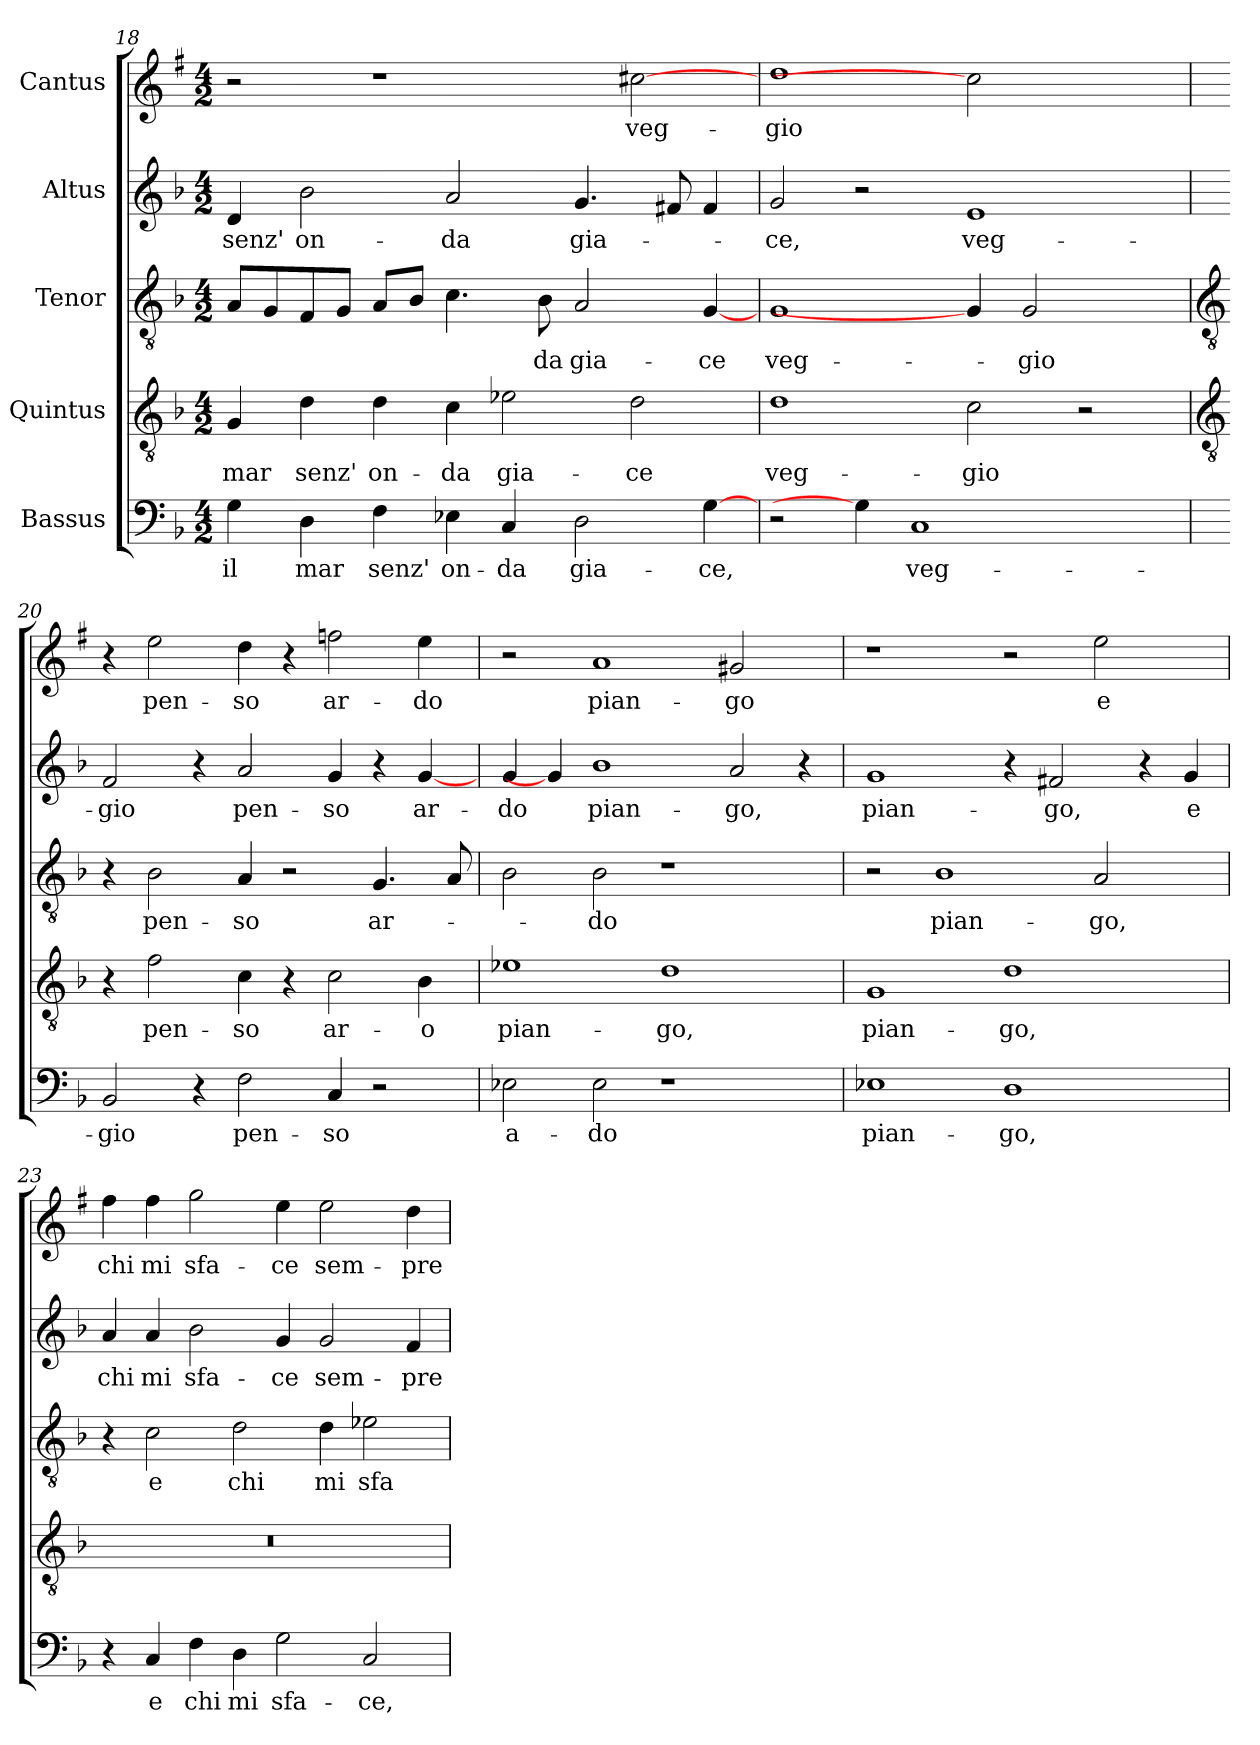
**kern	**text	**kern	**text	**kern	**text	**kern	**text	**kern	**text
*part5	*part5	*part4	*part4	*part3	*part3	*part2	*part2	*part1	*part1
*staff5	*staff5	*staff4	*staff4	*staff3	*staff3	*staff2	*staff2	*staff1	*staff1
*I"Bassus	*	*I"Quintus	*	*I"Tenor	*	*I"Altus	*	*I"Cantus	*
*clefF4	*	*clefGv2	*	*clefGv2	*	*clefG2	*	*clefG2	*
*	*	*	*	*	*	*	*	*ITrd1c2	*
*k[b-]	*	*k[b-]	*	*k[b-]	*	*k[b-]	*	*k[b-]	*
*F:	*	*F:	*	*F:	*	*F:	*	*F:	*
*M4/2	*	*M4/2	*	*M4/2	*	*M4/2	*	*M4/2	*
=18	=18	=18	=18	=18	=18	=18	=18	=18	=18
!	!LO:LY:b	!	!LO:LY:b	!	!	!	!LO:LY:b	!	!
4G	il	4G	mar	8AL	.	4d	senz'	2r	.
.	.	.	.	8G	.	.	.	.	.
!	!LO:LY:b	!	!LO:LY:b	!	!	!	!LO:LY:b	!	!
4D	mar	4d	senz'	8F	.	2b-	on-	.	.
.	.	.	.	8GJ	.	.	.	.	.
!	!LO:LY:b	!	!LO:LY:b	!	!	!	!	!	!
4F	senz'	4d	on-	8AL	.	.	.	1r	.
.	.	.	.	8B-J	.	.	.	.	.
!	!LO:LY:b	!	!LO:LY:b	!	!	!	!LO:LY:b	!	!
4E-X	on-	4c	-da	4.c	.	2a	-da	.	.
!	!LO:LY:b	!	!LO:LY:b	!	!	!	!	!	!
4C	-da	2e-X	gia-	.	.	.	.	.	.
!	!	!	!	!	!LO:LY:b	!	!	!	!
.	.	.	.	8B-	-da	.	.	.	.
!	!LO:LY:b	!	!	!	!LO:LY:b	!	!LO:LY:b	!	!
2D	gia-	.	.	2A	gia-	4.g	gia-	.	.
!	!	!	!LO:LY:b	!	!	!	!	!	!LO:LY:b
.	.	2d	-ce	.	.	.	.	[2bn	veg-
.	.	.	.	.	.	8f#	.	.	.
!	!LO:LY:b	!	!	!	!LO:LY:b	!	!	!	!
[4G	-ce,	.	.	[4G	-ce	4f#	.	.	.
=19	=19	=19	=19	=19	=19	=19	=19	=19	=19
!	!	!	!LO:LY:b	!	!LO:LY:b	!	!LO:LY:b	!	!LO:LY:b
2r	.	1d	veg-	1G	veg-	2g	-ce,	1cc	-gio
4G]	.	.	.	.	.	2r	.	.	.
!	!LO:LY:b	!	!	!	!	!	!	!	!
1C	veg-	.	.	.	.	.	.	.	.
!	!	!	!LO:LY:b	!	!	!	!LO:LY:b	!	!
.	.	2c	-gio	4G]	.	1e	veg-	2b]	.
!	!	!	!	!	!LO:LY:b	!	!	!	!
.	.	.	.	2G	-gio	.	.	.	.
.	.	2r	.	.	.	.	.	2ryy	.
4ryy	.	.	.	4ryy	.	.	.	.	.
!!LO:LB:g=z
=20	=20	=20	=20	=20	=20	=20	=20	=20	=20
*	*	*clefGv2	*	*clefGv2	*	*	*	*	*
!	!LO:LY:b	!	!	!	!	!	!LO:LY:b	!	!
2BB-	-gio	4r	.	4r	.	2f	-gio	4r	.
!	!	!	!LO:LY:b	!	!LO:LY:b	!	!	!	!LO:LY:b
.	.	2f	pen-	2B-	pen-	.	.	2dd	pen-
4r	.	.	.	.	.	4r	.	.	.
!	!LO:LY:b	!	!LO:LY:b	!	!LO:LY:b	!	!LO:LY:b	!	!LO:LY:b
2F	pen-	4c	-so	4A	-so	2a	pen-	4cc	-so
.	.	4r	.	2r	.	.	.	4r	.
!	!LO:LY:b	!	!LO:LY:b	!	!	!	!LO:LY:b	!	!LO:LY:b
4C	-so	2c	ar-	.	.	4g	-so	2ee-X	ar-
!	!	!	!	!	!LO:LY:b	!	!	!	!
2r	.	.	.	4.G	ar-	4r	.	.	.
!	!	!	!LO:LY:b	!	!	!	!LO:LY:b	!	!LO:LY:b
.	.	4B-	-o	.	.	[4g	ar-	4dd	-do
.	.	.	.	8A	.	.	.	.	.
=21	=21	=21	=21	=21	=21	=21	=21	=21	=21
!	!LO:LY:b	!	!LO:LY:b	!	!	!	!LO:LY:b	!	!
2E-X	a-	1e-X	pian-	2B-	.	4g	-do	2r	.
.	.	.	.	.	.	4g]	.	.	.
!	!LO:LY:b	!	!	!	!LO:LY:b	!	!LO:LY:b	!	!LO:LY:b
2E-	-do	.	.	2B-	-do	1b-	pian-	1g	pian-
!	!	!	!LO:LY:b	!	!	!	!	!	!
1r	.	1d	-go,	1r	.	.	.	.	.
!	!	!	!	!	!	!	!LO:LY:b	!	!LO:LY:b
.	.	.	.	.	.	2a	-go,	2f#X	-go
4ryy	.	4ryy	.	4ryy	.	4r	.	4ryy	.
=22	=22	=22	=22	=22	=22	=22	=22	=22	=22
!	!LO:LY:b	!	!LO:LY:b	!	!	!	!LO:LY:b	!	!
1E-	pian-	1G	pian-	2r	.	1g	pian-	1r	.
!	!	!	!	!	!LO:LY:b	!	!	!	!
.	.	.	.	1B-	pian-	.	.	.	.
!	!LO:LY:b	!	!LO:LY:b	!	!	!	!	!	!
1D	-go,	1d	-go,	.	.	4r	.	2r	.
!	!	!	!	!	!	!	!LO:LY:b	!	!
.	.	.	.	.	.	2f#X	-go,	.	.
!	!	!	!	!	!LO:LY:b	!	!	!	!LO:LY:b
.	.	.	.	2A	-go,	.	.	2dd	e
.	.	.	.	.	.	4r	.	.	.
!	!	!	!	!	!	!	!LO:LY:b	!	!
4ryy	.	4ryy	.	4ryy	.	4g	e	4ryy	.
=23	=23	=23	=23	=23	=23	=23	=23	=23	=23
!	!	!	!	!	!	!	!LO:LY:b	!	!LO:LY:b
4r	.	0r	.	4r	.	4a	chi	4ee	chi
!	!LO:LY:b	!	!	!	!LO:LY:b	!	!LO:LY:b	!	!LO:LY:b
4C	e	.	.	2c	e	4a	mi	4ee	mi
!	!LO:LY:b	!	!	!	!	!	!LO:LY:b	!	!LO:LY:b
4F	chi	.	.	.	.	2b-	sfa-	2ff	sfa-
!	!LO:LY:b	!	!	!	!LO:LY:b	!	!	!	!
4D	mi	.	.	2d	chi	.	.	.	.
!	!LO:LY:b	!	!	!	!	!	!LO:LY:b	!	!LO:LY:b
2G	sfa-	.	.	.	.	4g	-ce	4dd	-ce
!	!	!	!	!	!LO:LY:b	!	!LO:LY:b	!	!LO:LY:b
.	.	.	.	4d	mi	2g	sem-	2dd	sem-
!	!LO:LY:b	!	!	!	!LO:LY:b	!	!	!	!
2C	-ce,	.	.	2e-X	sfa-	.	.	.	.
!	!	!	!	!	!	!	!LO:LY:b	!	!LO:LY:b
.	.	.	.	.	.	4f	-pre	4cc	-pre
=	=	=	=	=	=	=	=	=	=
*-	*-	*-	*-	*-	*-	*-	*-	*-	*-
